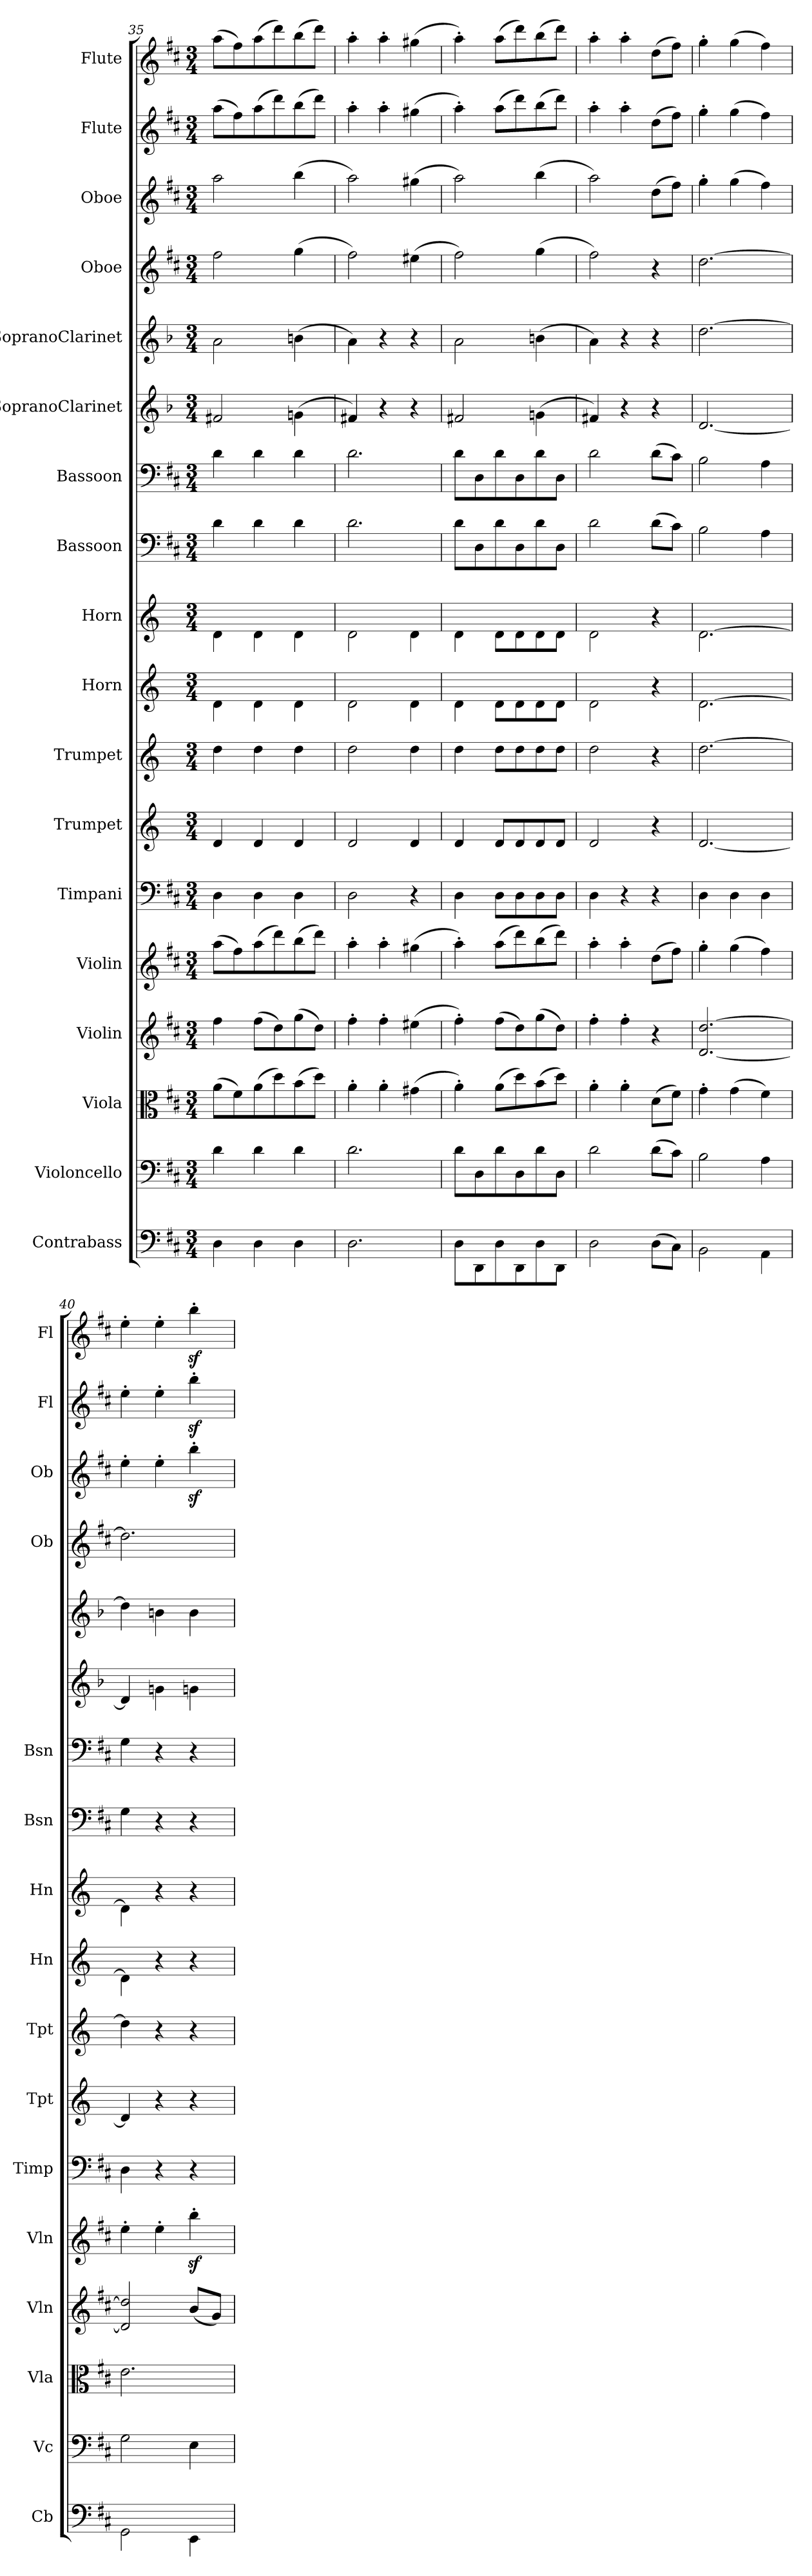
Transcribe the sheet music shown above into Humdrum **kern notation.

**kern	**kern	**kern	**kern	**kern	**kern	**kern	**kern	**kern	**kern	**kern	**kern	**kern	**kern	**kern	**kern	**kern	**kern
*part18	*part17	*part16	*part15	*part14	*part13	*part12	*part11	*part10	*part9	*part8	*part7	*part6	*part5	*part4	*part3	*part2	*part1
*staff18	*staff17	*staff16	*staff15	*staff14	*staff13	*staff12	*staff11	*staff10	*staff9	*staff8	*staff7	*staff6	*staff5	*staff4	*staff3	*staff2	*staff1
*I"Contrabass	*I"Violoncello	*I"Viola	*I"Violin	*I"Violin	*I"Timpani	*I"Trumpet	*I"Trumpet	*I"Horn	*I"Horn	*I"Bassoon	*I"Bassoon	*I"SopranoClarinet	*I"SopranoClarinet	*I"Oboe	*I"Oboe	*I"Flute	*I"Flute
*I'Cb	*I'Vc	*I'Vla	*I'Vln	*I'Vln	*I'Timp	*I'Tpt	*I'Tpt	*I'Hn	*I'Hn	*I'Bsn	*I'Bsn	*	*	*I'Ob	*I'Ob	*I'Fl	*I'Fl
*clefF4	*clefF4	*clefC3	*clefG2	*clefG2	*clefF4	*clefG2	*clefG2	*clefG2	*clefG2	*clefF4	*clefF4	*clefG2	*clefG2	*clefG2	*clefG2	*clefG2	*clefG2
*k[f#c#]	*k[f#c#]	*k[f#c#]	*k[f#c#]	*k[f#c#]	*k[f#c#]	*k[]	*k[]	*k[]	*k[]	*k[f#c#]	*k[f#c#]	*k[b-]	*k[b-]	*k[f#c#]	*k[f#c#]	*k[f#c#]	*k[f#c#]
*M3/4	*M3/4	*M3/4	*M3/4	*M3/4	*M3/4	*M3/4	*M3/4	*M3/4	*M3/4	*M3/4	*M3/4	*M3/4	*M3/4	*M3/4	*M3/4	*M3/4	*M3/4
=35	=35	=35	=35	=35	=35	=35	=35	=35	=35	=35	=35	=35	=35	=35	=35	=35	=35
4D\	4d\	(8a\L	4ff#\	(8aa\L	4D\	4d/	4dd\	4d\	4d\	4d\	4d\	2f#X/	2a\	2ff#\	2aa\	(8aa\L	(8aa\L
.	.	8f#\)	.	8ff#\)	.	.	.	.	.	.	.	.	.	.	.	8ff#\)	8ff#\)
4D\	4d\	(8a\	(8ff#\L	(8aa\	4D\	4d/	4dd\	4d\	4d\	4d\	4d\	.	.	.	.	(8aa\	(8aa\
.	.	8dd\)	8dd\)	8ddd\)	.	.	.	.	.	.	.	.	.	.	.	8ddd\)	8ddd\)
4D\	4d\	(8b\	(8gg\	(8bb\	4D\	4d/	4dd\	4d\	4d\	4d\	4d\	(4gn\	(4bn\	(4gg\	(4bb\	(8bb\	(8bb\
.	.	8dd\J)	8dd\J)	8ddd\J)	.	.	.	.	.	.	.	.	.	.	.	8ddd\J)	8ddd\J)
=36	=36	=36	=36	=36	=36	=36	=36	=36	=36	=36	=36	=36	=36	=36	=36	=36	=36
2.D\	2.d\	4a'\	4ff#'\	4aa'\	2D\	2d/	2dd\	2d\	2d\	2.d\	2.d\	4f#X/)	4a\)	2ff#\)	2aa\)	4aa'\	4aa'\
.	.	4a'\	4ff#'\	4aa'\	.	.	.	.	.	.	.	4r	4r	.	.	4aa'\	4aa'\
.	.	(4g#X\	(4ee#X\	(4gg#X\	4r	4d/	4dd\	4d\	4d\	.	.	4r	4r	(4ee#X\	(4gg#X\	(4gg#X\	(4gg#X\
=37	=37	=37	=37	=37	=37	=37	=37	=37	=37	=37	=37	=37	=37	=37	=37	=37	=37
8D\L	8d\L	4a'\)	4ff#'\)	4aa'\)	4D\	4d/	4dd\	4d\	4d\	8d\L	8d\L	2f#X/	2a\	2ff#\)	2aa\)	4aa'\)	4aa'\)
8DD\	8D\	.	.	.	.	.	.	.	.	8D\	8D\	.	.	.	.	.	.
8D\	8d\	(8a\L	(8ff#\L	(8aa\L	8D\L	8d/L	8dd\L	8d\L	8d\L	8d\	8d\	.	.	.	.	(8aa\L	(8aa\L
8DD\	8D\	8dd\)	8dd\)	8ddd\)	8D\	8d/	8dd\	8d\	8d\	8D\	8D\	.	.	.	.	8ddd\)	8ddd\)
8D\	8d\	(8b\	(8gg\	(8bb\	8D\	8d/	8dd\	8d\	8d\	8d\	8d\	(4gn\	(4bn\	(4gg\	(4bb\	(8bb\	(8bb\
8DD\J	8D\J	8dd\J)	8dd\J)	8ddd\J)	8D\J	8d/J	8dd\J	8d\J	8d\J	8D\J	8D\J	.	.	.	.	8ddd\J)	8ddd\J)
=38	=38	=38	=38	=38	=38	=38	=38	=38	=38	=38	=38	=38	=38	=38	=38	=38	=38
2D\	2d\	4a'\	4ff#'\	4aa'\	4D\	2d/	2dd\	2d\	2d\	2d\	2d\	4f#X/)	4a\)	2ff#\)	2aa\)	4aa'\	4aa'\
.	.	4a'\	4ff#'\	4aa'\	4r	.	.	.	.	.	.	4r	4r	.	.	4aa'\	4aa'\
(8D\L	(8d\L	(8d\L	4r	(8dd\L	4r	4r	4r	4r	4r	(8d\L	(8d\L	4r	4r	4r	(8dd\L	(8dd\L	(8dd\L
8C#\J)	8c#\J)	8f#\J)	.	8ff#\J)	.	.	.	.	.	8c#\J)	8c#\J)	.	.	.	8ff#\J)	8ff#\J)	8ff#\J)
=39	=39	=39	=39	=39	=39	=39	=39	=39	=39	=39	=39	=39	=39	=39	=39	=39	=39
2BB\	2B\	4g'\	[2.d/ [2.dd/	4gg'\	4D\	[2.d/	[2.dd\	[2.d\	[2.d\	2B\	2B\	[2.d/	[2.dd\	[2.dd\	4gg'\	4gg'\	4gg'\
.	.	(4g\	.	(4gg\	4D\	.	.	.	.	.	.	.	.	.	(4gg\	(4gg\	(4gg\
4AA\	4A\	4f#\)	.	4ff#\)	4D\	.	.	.	.	4A\	4A\	.	.	.	4ff#\)	4ff#\)	4ff#\)
=40	=40	=40	=40	=40	=40	=40	=40	=40	=40	=40	=40	=40	=40	=40	=40	=40	=40
2GG\	2G\	2.e\	2d]/ 2dd]/	4ee'\	4D\	4d/]	4dd\]	4d\]	4d\]	4G\	4G\	4d/]	4dd\]	2.dd\]	4ee'\	4ee'\	4ee'\
.	.	.	.	4ee'\	4r	4r	4r	4r	4r	4r	4r	4gn\	4bn\	.	4ee'\	4ee'\	4ee'\
4EE\	4E\	.	(8b/L	4bbz'\	4r	4r	4r	4r	4r	4r	4r	4gn\	4b\	.	4bbz'\	4bbz'\	4bbz'\
.	.	.	8g/J)	.	.	.	.	.	.	.	.	.	.	.	.	.	.
=	=	=	=	=	=	=	=	=	=	=	=	=	=	=	=	=	=
*-	*-	*-	*-	*-	*-	*-	*-	*-	*-	*-	*-	*-	*-	*-	*-	*-	*-
